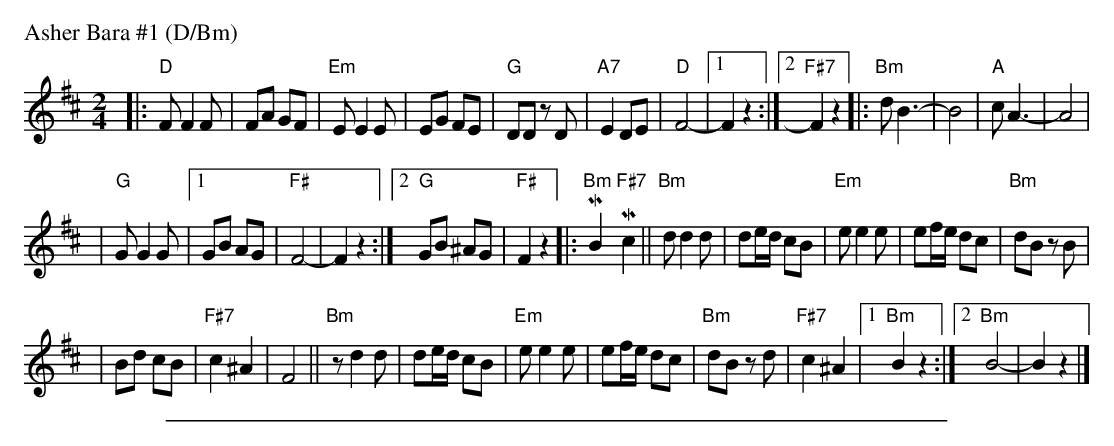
X:1
M: 2/4
L: 1/8
P: Asher Bara #1 (D/Bm)
K: D
|: "D"F F2 F | FA GF \
| "Em"E E2 E | EG FE \
| "G"DD zD | "A7"E2 DE \
| "D"F4- |1 F2 z2 :|2 "F#7"F2 z2 \
|:"Bm"dB3- | B4 \
| "A"cA3- | A4 |
| "G"G G2 G |1 GB AG | "F#"F4- | F2 z2 :|2 "G"GB ^AG | "F#"F2 z2 \
|: "Bm"MB2 "F#7"Mc2 \
||"Bm"d d2 d | de/d/ cB \
| "Em"e e2 e | ef/e/ dc \
| "Bm"dB zB |
| Bd cB \
| "F#7"c2 ^A2 | F4 \
||"Bm"zd2 d | de/d/ cB \
| "Em"e e2 e | ef/e/ dc \
| "Bm"dB zd | "F#7"c2 ^A2 \
|1 "Bm"B2 z2 :|2 "Bm"B4- | B2 z2 |]
